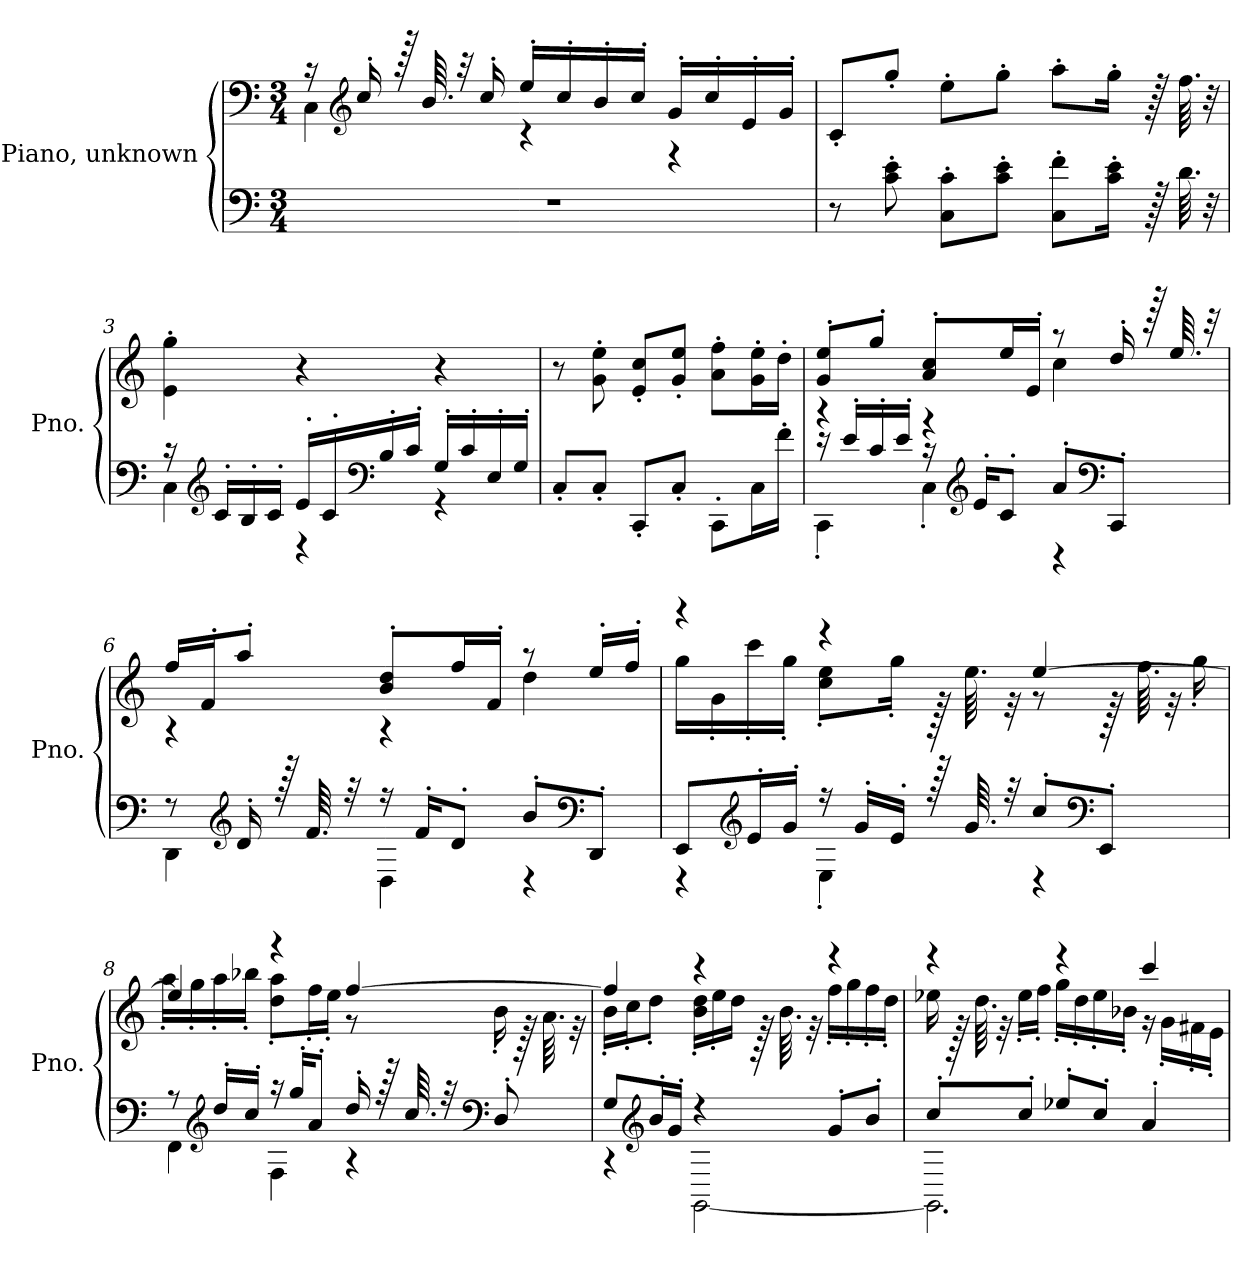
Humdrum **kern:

**kern	**kern
*part1	*part1
*staff2	*staff1
*I"Piano, unknown	*
*I'Pno.	*
*clefF4	*clefF4
*k[]	*k[]
*M3/4	*M3/4
*MM127	*MM127
=1	=1
*	*^
2.r	16r	4C\
*	*clefG2	*
.	16cc'/	.
.	128r	.
.	64.b/	.
.	32r	.
.	16cc'/	.
.	16ee'/LL	4r
.	16cc'/	.
.	16b'/	.
.	16cc'/JJ	.
.	16g'/LL	4r
.	16cc'/	.
.	16e'/	.
.	16g'/JJ	.
*	*v	*v
=2	=2
8r	8c'/L
8c\' 8e\'	8gg'/J
8C\' 8c\'L	8ee'\L
8c\' 8e\'J	8gg'\J
8C\' 8f\'L	8aa'\L
16c\' 16e\'Jk	16gg'\Jk
128r	128r
64.d\	64.ff\
32r	32r
!!LO:LB:g=z
=3	=3
*^	*
16r	4C\	4e\' 4gg\'
*clefG2	*	*
16c'/LL	.	.
16B'/	.	.
16c'/JJ	.	.
16e'/LL	4r	4r
16c'/	.	.
*clefF4	*	*
16B'/	.	.
16c'/JJ	.	.
16G'/LL	4r	4r
16c'/	.	.
16E'/	.	.
16G'/JJ	.	.
*v	*v	*
=4	=4
8C'/L	8r
8C'/J	8g\' 8ee\'
8CC'/L	8e/' 8cc/'L
8C'/J	8g/' 8ee/'J
8CC'\L	8a\' 8ff\'L
16C\L	16g\' 16ee\'L
16f'\JJ	16dd'\JJ
=5	=5
*^	*^
16r	4CC'\	8g/' 8ee/'L	4r
16e'/LL	.	.	.
16c'/	.	8gg'/J	.
16e'/JJ	.	.	.
16r	4C'\	8a/' 8cc/'L	4r
*clefG2	*	*	*
16e'/KL	.	.	.
8c'/J	.	16ee/L	.
.	.	16e'/JJ	.
8a'/L	4r	8r	4cc\
*clefF4	*	*	*
8CC'/J	.	16dd'/	.
.	.	128r	.
.	.	64.ee/	.
.	.	32r	.
!!LO:LB:g=z	!!
=6	=6	=6	=6
8r	4DD\	16ff/LL	4r
.	.	16f'/J	.
*clefG2	*	*	*
16d'/	.	8aa'/J	.
128r	.	.	.
64.f/	.	.	.
32r	.	.	.
16r	4D\	8b/' 8dd/'L	4r
16f'/KL	.	.	.
8d'/J	.	16ff/L	.
.	.	16f'/JJ	.
8b'/L	4r	8r	4dd\
*clefF4	*	*	*
8DD'/J	.	16ee'/LL	.
.	.	16ff'/JJ	.
=7	=7	=7	=7
8EE/L	4r	4r	16gg\LL
.	.	.	16g'\
*clefG2	*	*	*
16e'/L	.	.	16ccc'\
16g'/JJ	.	.	16gg'\JJ
16r	4E'\	4r	8cc\' 8ee\'L
16g'/LL	.	.	.
16e'/JJ	.	.	16gg'\Jk
128r	.	.	128r
64.g/	.	.	64.ee\
32r	.	.	32r
8cc'/L	4r	[4ee/	8r
*clefF4	*	*	*
8EE'/J	.	.	128r
.	.	.	64.ff\
.	.	.	32r
.	.	.	16gg'\
!!LO:LB:g=z	!!
=8	=8	=8	=8
8r	4FF\	4ee/]	16aa'\LL
.	.	.	16gg'\
*clefG2	*	*	*
16dd'/LL	.	.	16aa'\
16cc'/JJ	.	.	16bb-X'\JJ
16r	4F\	4r	8dd\' 8aa\'L
16gg'/KL	.	.	.
8a'/J	.	.	16ff'\L
.	.	.	16ee'\JJ
16dd'/	4r	[4ff/	8r
128r	.	.	.
64.cc/	.	.	.
32r	.	.	.
*clefF4	*	*	*
8D'/	.	.	16b'\
.	.	.	128r
.	.	.	64.a\
.	.	.	32r
=9	=9	=9	=9
8G/L	4r	4ff/]	16b'\LL
.	.	.	16cc'\J
*clefG2	*	*	*
16b'/L	.	.	8dd'\J
16g'/JJ	.	.	.
4r	[2GG\	4r	16b\' 16dd\'LL
.	.	.	16ee'\
.	.	.	16dd\JJ
.	.	.	128r
.	.	.	64.b\
.	.	.	32r
8g'/L	.	4r	16ff'\LL
.	.	.	16gg'\
8b'/J	.	.	16ff'\
.	.	.	16dd'\JJ
!!LO:LB:g=z	!!
=10	=10	=10	=10
8cc'/L	2.GG\]	4r	16ee-X\
.	.	.	128r
.	.	.	64.dd\
.	.	.	32r
8cc'/J	.	.	16ee-'\LL
.	.	.	16ff'\JJ
8ee-X'/L	.	4r	16gg'\LL
.	.	.	16dd'\
8cc'/J	.	.	16ee-'\
.	.	.	16b-X'\JJ
4a'/	.	4ccc/	16r
.	.	.	16g'\LL
.	.	.	16f#X'\
.	.	.	16e'\JJ
*v	*v	*	*
*	*v	*v
=	=
*-	*-
